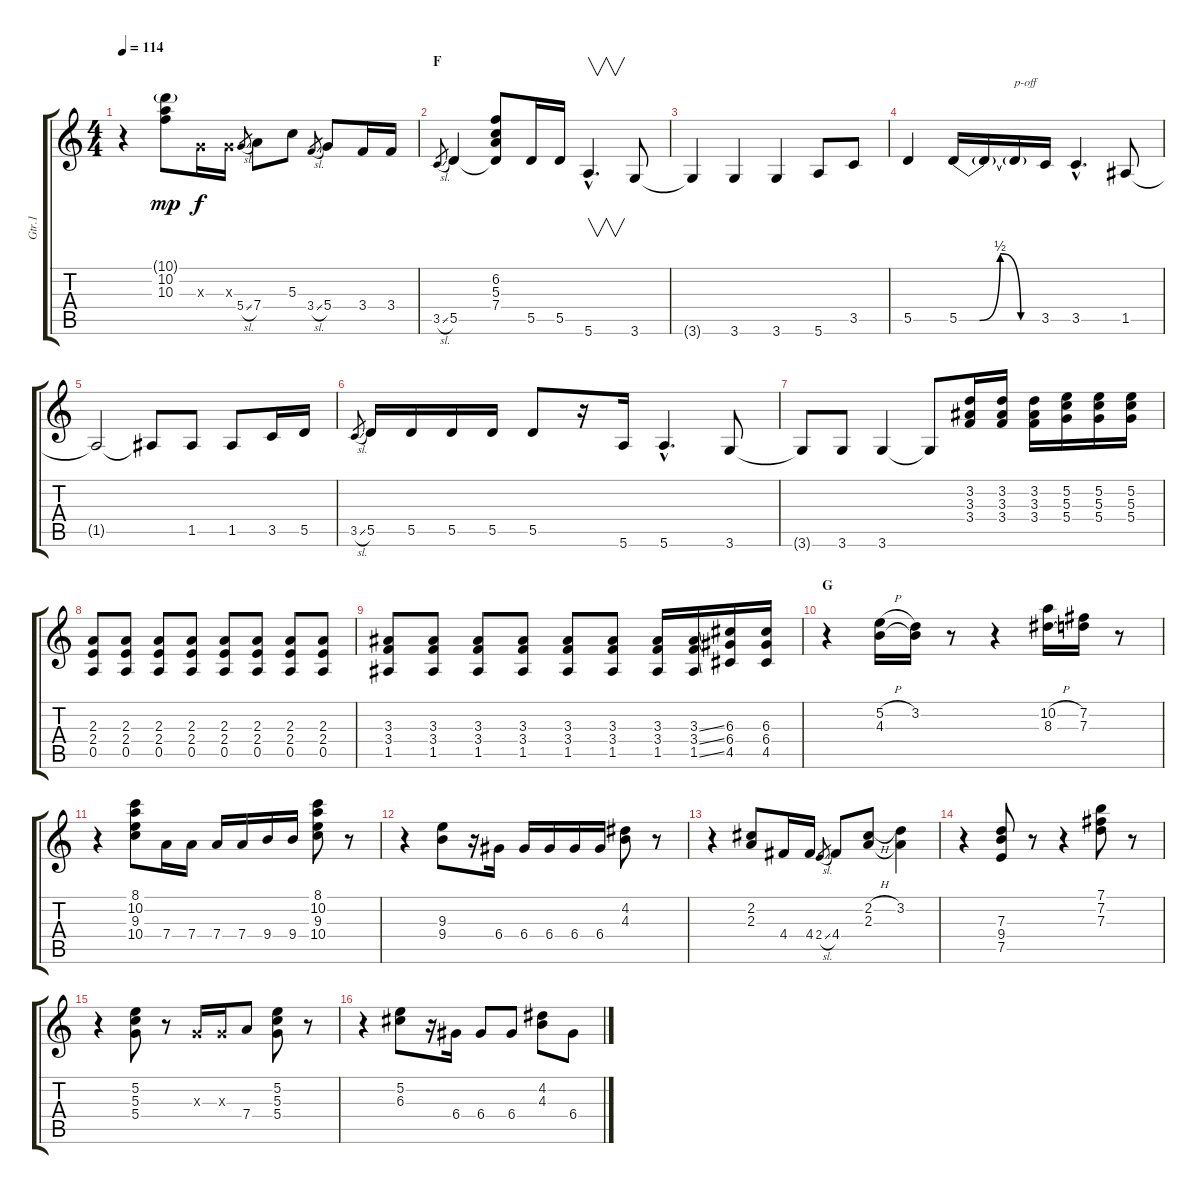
\track ("Gtr.1" "Gtr.1") {instrument distortionguitar}
\staff {score tabs}
\tuning (E4 B3 G3 D3 A2 E2) {hide}
\ts (4 4)
\tempo 114
\clef g2
\ks c
r.4{dy f} (10.1{g} 10.2 10.3).8{dy mp} 0.3{x}.16{dy f} 0.3{x}.16 5.4{sl}.8{gr} 7.4.8 5.3.8 3.4{sl}.8{gr} 5.4.8 3.4.16 3.4.16 |
\section ("" "F")
3.5{sl}.8{gr} 5.5.4 (6.2 5.3 7.4 5.5{t}).8 5.5.16 5.5.16 5.6{hac}.4{v d} 3.6.8 |
3.6{t}.4 3.6.4 3.6.4 5.6.8 3.5.8 |
5.5.4 5.5{be (custom 0 0 15 0 30 2 45 0 60 0)}.16 5.5{t}.16 5.5{t}.16{txt "p-off"} 3.5.16 3.5{hac}.4{d} 1.5.8 |
1.5{t}.2 1.5{t}.8 1.5.8 1.5.8 3.5.16 5.5.16 |
3.5{sl}.8{gr} 5.5.16 5.5.16 5.5.16 5.5.16 5.5.8 r.16 5.6.16 5.6{hac}.4{d} 3.6.8 |
3.6{t}.8 3.6.8 3.6.4 3.6{t}.8 (3.2 3.3 3.4).16 (3.2 3.3 3.4).16 (3.2 3.3 3.4).16 (5.2 5.3 5.4).16 (5.2 5.3 5.4).16 (5.2 5.3 5.4).16 |
(2.3 2.4 0.5).8 (2.3 2.4 0.5).8 (2.3 2.4 0.5).8 (2.3 2.4 0.5).8 (2.3 2.4 0.5).8 (2.3 2.4 0.5).8 (2.3 2.4 0.5).8 (2.3 2.4 0.5).8 |
(3.3 3.4 1.5).8 (3.3 3.4 1.5).8 (3.3 3.4 1.5).8 (3.3 3.4 1.5).8 (3.3 3.4 1.5).8 (3.3 3.4 1.5).8 (3.3 3.4 1.5).16 (3.3{ss} 3.4{ss} 1.5{ss}).16 (6.3 6.4 4.5).16 (6.3 6.4 4.5).16 |
\section ("" "G")
r.4 (5.2{h} 4.3).16 (3.2 4.3{t}).16 r.8 r.4 (10.2{h} 8.3{h}).16 (7.2 7.3).16 r.8 |
r.4 (8.1 10.2 9.3 10.4).8 7.4.16 7.4.16 7.4.16 7.4.16 9.4.16 9.4.16 (8.1 10.2 9.3 10.4).8 r.8 |
r.4 (9.3 9.4).8 r.16 6.4.16 6.4.16 6.4.16 6.4.16 6.4.16 (4.2 4.3).8 r.8 |
r.4 (2.2 2.3).8 4.4.16 4.4.16 2.4{sl}.8{gr} 4.4.8 (2.2{h} 2.3).8 (3.2 2.3{t}).4 |
r.4 (7.3 9.4 7.5).8 r.8 r.4 (7.1 7.2 7.3).8 r.8 |
r.4 (5.2 5.3 5.4).8 r.8 0.3{x}.16 0.3{x}.16 7.4.8 (5.2 5.3 5.4).8 r.8 |
r.4 (5.2 6.3).8 r.16 6.4.16 6.4.8 6.4.8 (4.2 4.3).8 6.4.8
